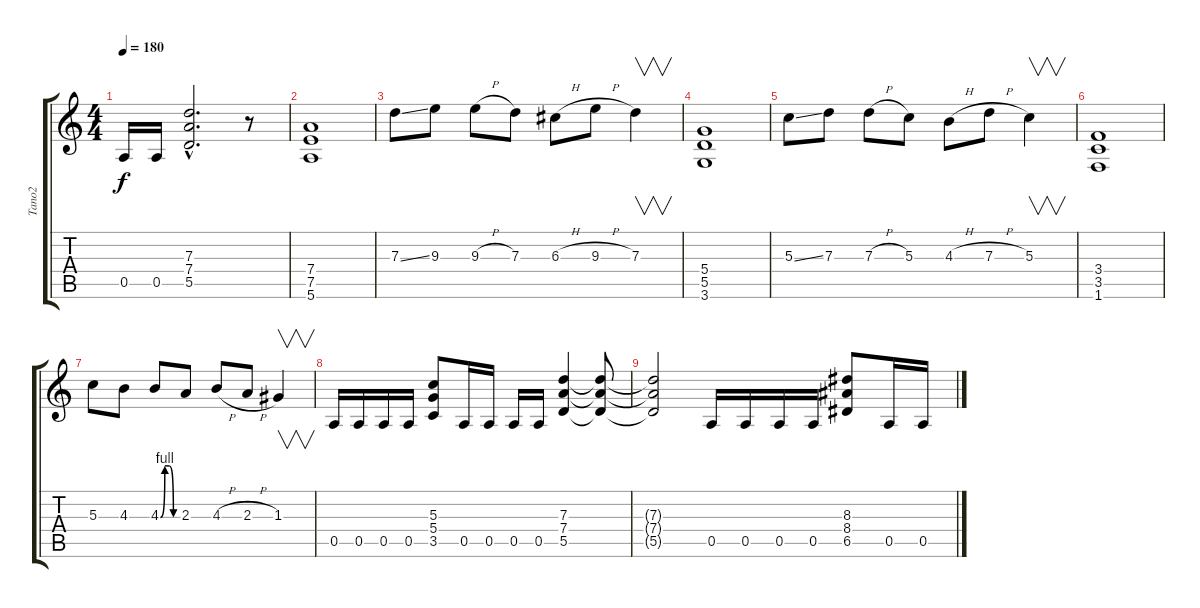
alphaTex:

\track ("Tano2" "Tano2") {instrument distortionguitar}
\staff {score tabs}
\tuning (E4 B3 G3 D3 A2 E2) {hide}
\ts (4 4)
\tempo 180
\clef g2
\ks c
0.5.16{dy f} 0.5.16 (7.3{hac} 7.4{hac} 5.5{hac}).2{d} r.8 |
(7.4 7.5 5.6).1 |
7.3{ss}.8 9.3.8 9.3{h}.8 7.3.8 6.3{h}.8 9.3{h}.8 7.3.4{v} |
(5.4 5.5 3.6).1 |
5.3{ss}.8 7.3.8 7.3{h}.8 5.3.8 4.3{h}.8 7.3{h}.8 5.3.4{v} |
(3.4 3.5 1.6).1 |
5.3.8 4.3.8 4.3{be (custom 0 0 15 4 30 4 45 0 60 0)}.8 2.3.8 4.3{h}.8 2.3{h}.8 1.3.4{v} |
0.5.16 0.5.16 0.5.16 0.5.16 (5.3 5.4 3.5).8 0.5.16 0.5.16 0.5.16 0.5.16 (7.3 7.4 5.5).4 (7.3{t} 7.4{t} 5.5{t}).8 |
(7.3{t} 7.4{t} 5.5{t}).2 0.5.16 0.5.16 0.5.16 0.5.16 (8.3 8.4 6.5).8 0.5.16 0.5.16
